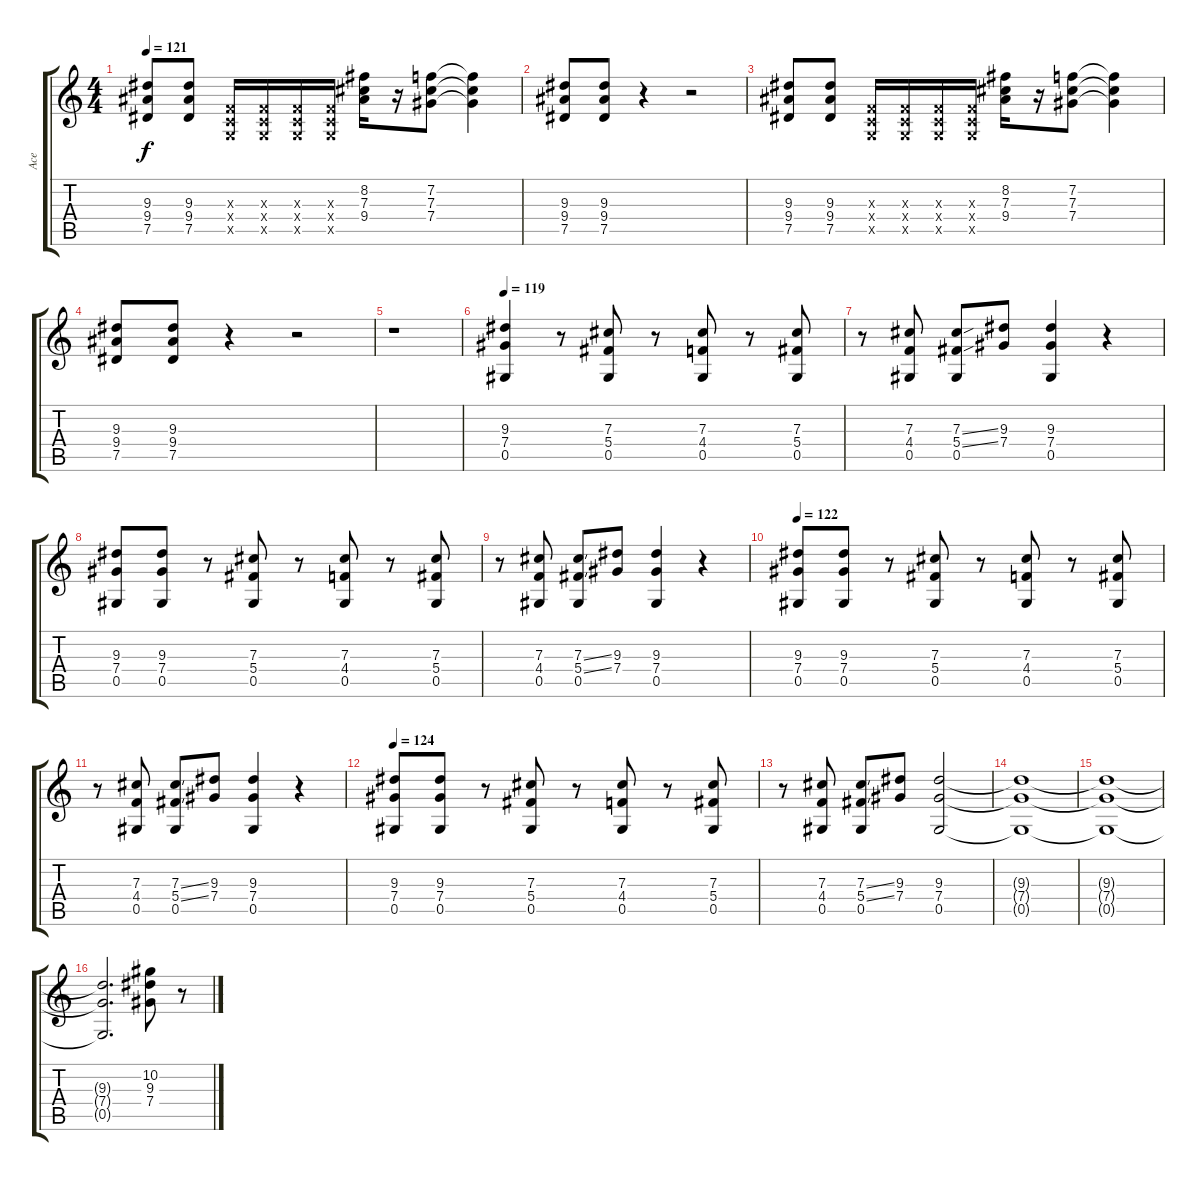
\track ("Ace" "Ace") {instrument overdrivenguitar}
\staff {score tabs}
\tuning (Eb4 Bb3 Gb3 Db3 Ab2 Eb2) {hide}
\ts (4 4)
\tempo 121
\clef g2
\ks c
(9.3 9.4 7.5).8{dy f} (9.3 9.4 7.5).8 (-1.3{x} -1.4{x} -1.5{x}).16 (-1.3{x} -1.4{x} -1.5{x}).16 (-1.3{x} -1.4{x} -1.5{x}).16 (-1.3{x} -1.4{x} -1.5{x}).16 (8.2 7.3 9.4).16 r.16 (7.2 7.3 7.4).8 (7.2{t} 7.3{t} 7.4{t}).4 |
(9.3 9.4 7.5).8 (9.3 9.4 7.5).8 r.4 r.2 |
(9.3 9.4 7.5).8 (9.3 9.4 7.5).8 (-1.3{x} -1.4{x} -1.5{x}).16 (-1.3{x} -1.4{x} -1.5{x}).16 (-1.3{x} -1.4{x} -1.5{x}).16 (-1.3{x} -1.4{x} -1.5{x}).16 (8.2 7.3 9.4).16 r.16 (7.2 7.3 7.4).8 (7.2{t} 7.3{t} 7.4{t}).4 |
(9.3 9.4 7.5).8 (9.3 9.4 7.5).8 r.4 r.2 |
r.1 |
\tempo 119
(9.3 7.4 0.5).4 r.8 (7.3 5.4 0.5).8 r.8 (7.3 4.4 0.5).8 r.8 (7.3 5.4 0.5).8 |
r.8 (7.3 4.4 0.5).8 (7.3{ss} 5.4{ss} 0.5).8 (9.3 7.4).8 (9.3 7.4 0.5).4 r.4 |
(9.3 7.4 0.5).8 (9.3 7.4 0.5).8 r.8 (7.3 5.4 0.5).8 r.8 (7.3 4.4 0.5).8 r.8 (7.3 5.4 0.5).8 |
r.8 (7.3 4.4 0.5).8 (7.3{ss} 5.4{ss} 0.5).8 (9.3 7.4).8 (9.3 7.4 0.5).4 r.4 |
\tempo 122
(9.3 7.4 0.5).8 (9.3 7.4 0.5).8 r.8 (7.3 5.4 0.5).8 r.8 (7.3 4.4 0.5).8 r.8 (7.3 5.4 0.5).8 |
r.8 (7.3 4.4 0.5).8 (7.3{ss} 5.4{ss} 0.5).8 (9.3 7.4).8 (9.3 7.4 0.5).4 r.4 |
\tempo 124
(9.3 7.4 0.5).8 (9.3 7.4 0.5).8 r.8 (7.3 5.4 0.5).8 r.8 (7.3 4.4 0.5).8 r.8 (7.3 5.4 0.5).8 |
r.8 (7.3 4.4 0.5).8 (7.3{ss} 5.4{ss} 0.5).8 (9.3 7.4).8 (9.3 7.4 0.5).2 |
(9.3{t} 7.4{t} 0.5{t}).1 |
(9.3{t} 7.4{t} 0.5{t}).1 |
(9.3{t} 7.4{t} 0.5{t}).2{d} (10.2 9.3 7.4).8 r.8
